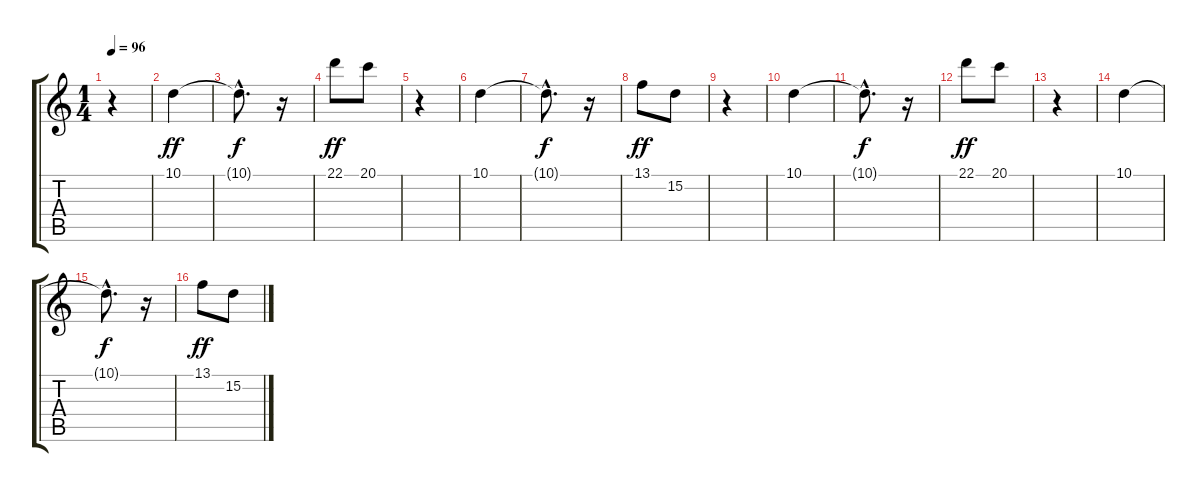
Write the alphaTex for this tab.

\track "" {instrument lead2sawtooth}
\staff {score tabs}
\tuning (E4 B3 G3 D3 A2 E2) {hide}
\ts (1 4)
\tempo 96
\clef g2
\ks c
r.4{dy ff} |
10.1.4 |
10.1{hac t}.8{d dy f} r.16 |
22.1.8{dy ff} 20.1.8 |
r.4 |
10.1.4 |
10.1{hac t}.8{d dy f} r.16 |
13.1.8{dy ff} 15.2.8 |
r.4 |
10.1.4 |
10.1{hac t}.8{d dy f} r.16 |
22.1.8{dy ff} 20.1.8 |
r.4 |
10.1.4 |
10.1{hac t}.8{d dy f} r.16 |
13.1.8{dy ff} 15.2.8
